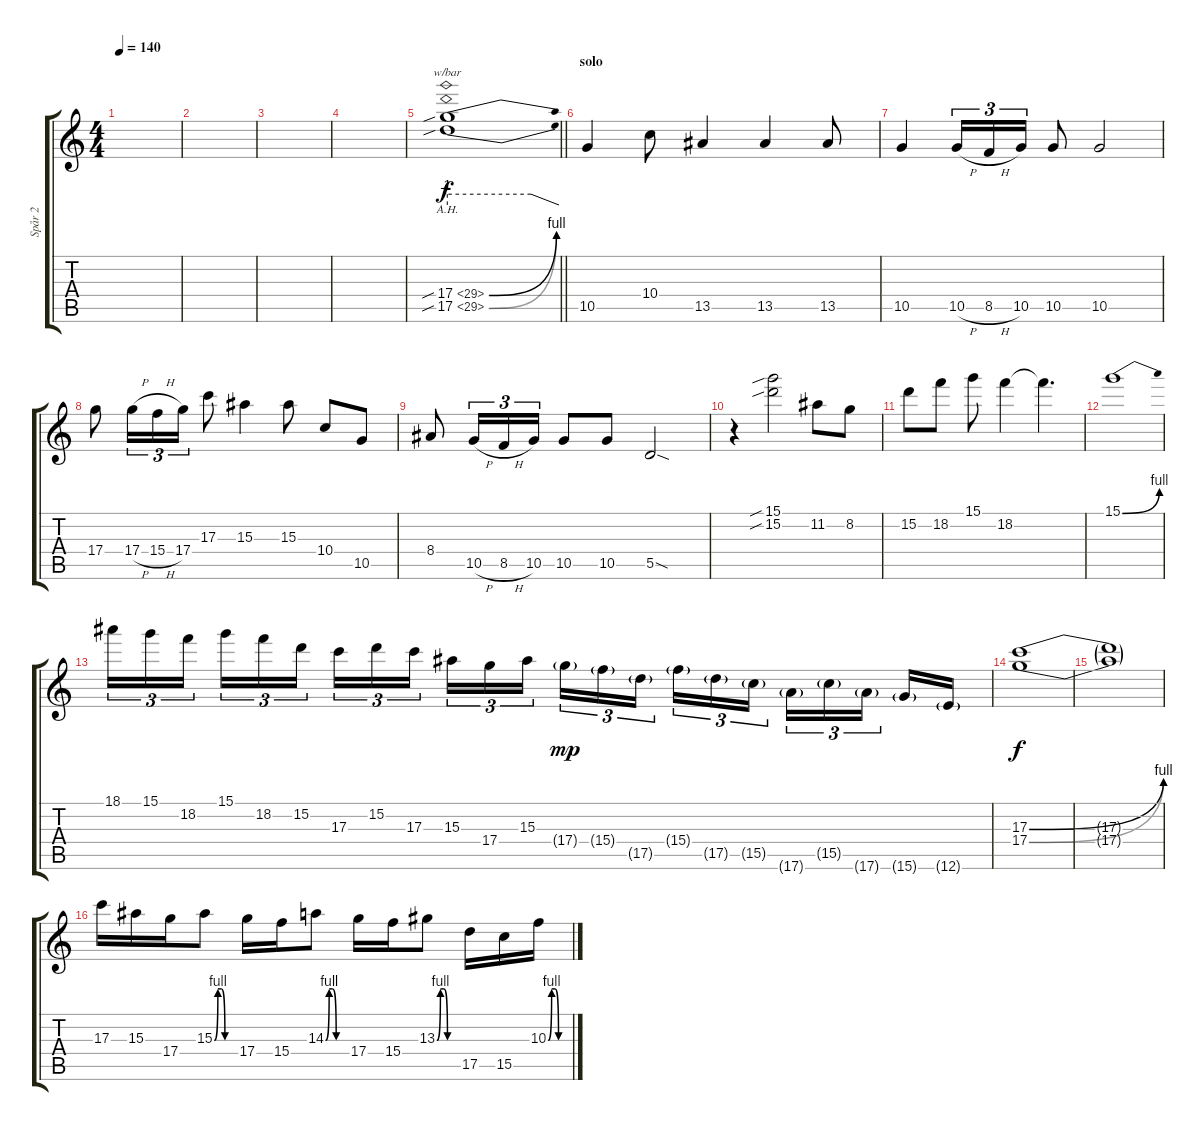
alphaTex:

\track ("Spår 2" "Spår 2") {instrument overdrivenguitar}
\staff {score tabs}
\tuning (E4 B3 G3 D3 A2 E2) {hide}
\ts (4 4)
\tempo 140
\clef g2
\ks c
|
|
|
|
\barLineRight lightlight
(17.4{be (bend 0 0 60 4) ah 12 sib} 17.5{be (bend 0 0 60 4) ah 12 sib}).1{tbe (custom default 0 4 45 4 60 0)} |
\section ("" "solo")
10.5.4 10.4.8 13.5.4 13.5.4 13.5.8 |
10.5.4 10.5{h}.16{tu (3 2)} 8.5{h}.16{tu (3 2)} 10.5.16{tu (3 2)} 10.5.8 10.5.2 |
17.4.8 17.4{h}.16{tu (3 2)} 15.4{h}.16{tu (3 2)} 17.4.16{tu (3 2)} 17.3.8 15.3.4 15.3.8 10.4.8 10.5.8 |
8.4.8 10.5{h}.16{tu (3 2)} 8.5{h}.16{tu (3 2)} 10.5.16{tu (3 2)} 10.5.8 10.5.8 5.5{sod}.2 |
r.4 (15.1{sib} 15.2{sib}).2 11.2.8 8.2.8 |
15.2.8 18.2.8 15.1.8 18.2.4 18.2{t}.4{d} |
15.1{be (bend 0 0 60 4)}.1 |
18.1.16{tu (3 2)} 15.1.16{tu (3 2)} 18.2.16{tu (3 2) beam splitsecondary} 15.1.16{tu (3 2)} 18.2.16{tu (3 2)} 15.2.16{tu (3 2)} 17.3.16{tu (3 2)} 15.2.16{tu (3 2)} 17.3.16{tu (3 2) beam splitsecondary} 15.3.16{tu (3 2)} 17.4.16{tu (3 2)} 15.3.16{tu (3 2)} 17.4{g}.16{tu (3 2) dy mp} 15.4{g}.16{tu (3 2)} 17.5{g}.16{tu (3 2) beam splitsecondary} 15.4{g}.16{tu (3 2)} 17.5{g}.16{tu (3 2)} 15.5{g}.16{tu (3 2)} 17.6{g}.16{tu (3 2)} 15.5{g}.16{tu (3 2)} 17.6{g}.16{tu (3 2) beam splitsecondary} 15.6{g}.16 12.6{g}.16 |
(17.3{be (bend 0 0 60 4)} 17.4{be (bend 0 0 60 4)}).1{dy f} |
(17.3{t} 17.4{t}).1 |
17.3.16 15.3.16 17.4.16 15.3{be (custom 0 0 10 4 20 4 30 0 60 0)}.8 17.4.16 15.4.16 14.3{be (custom 0 0 10 4 20 4 30 0 60 0)}.8 17.4.16 15.4.16 13.3{be (custom 0 0 10 4 20 4 30 0 60 0)}.8 17.5.16 15.5.16 10.3{be (custom 0 0 10 4 20 4 30 0 60 0)}.16
